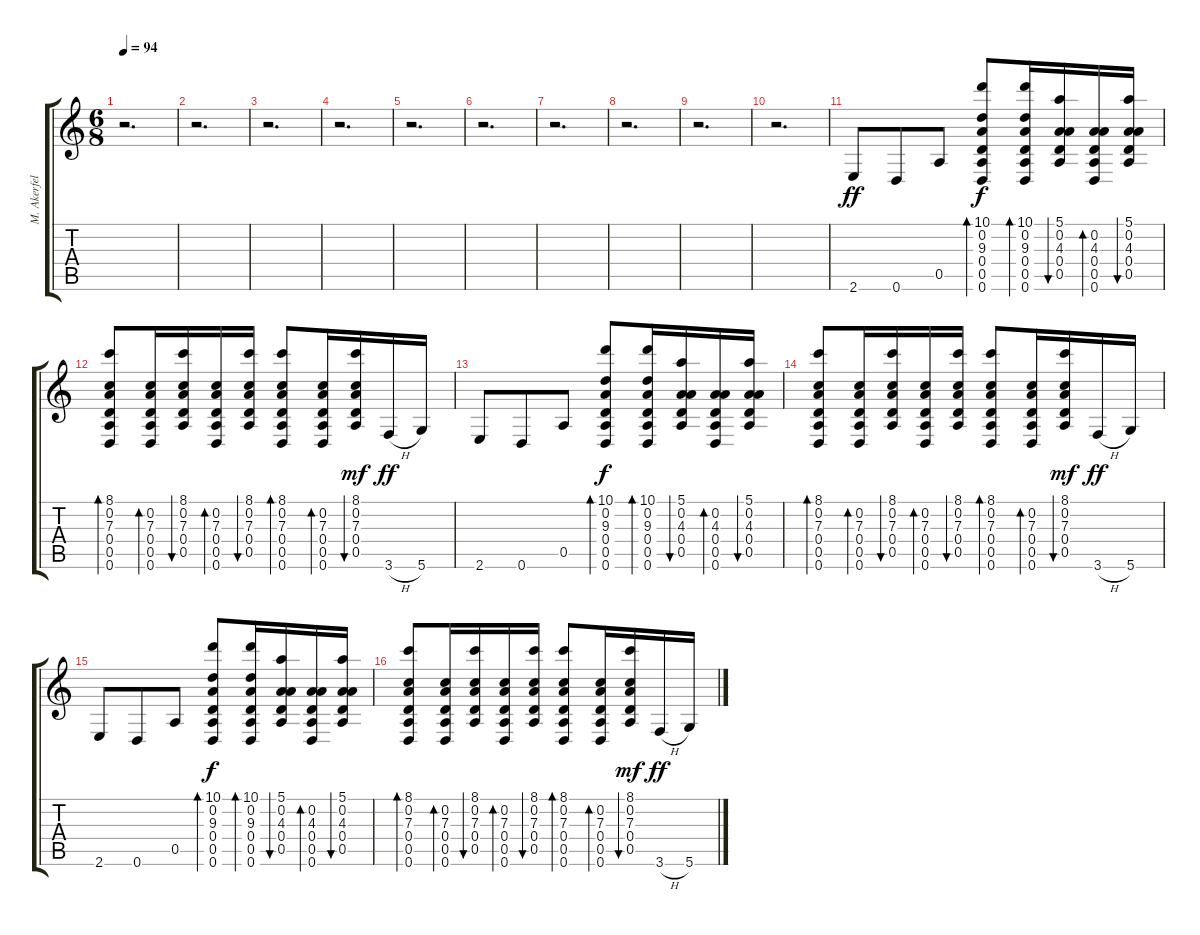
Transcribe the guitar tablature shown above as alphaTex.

\track ("M. Akerfeldt (Acoustic)" "M. Akerfel") {instrument acousticguitarsteel}
\staff {score tabs}
\tuning (E4 A3 F3 D3 A2 D2) {hide}
\ts (6 8)
\tempo 94
\clef g2
\ks c
r.2{d dy f} |
r.2{d} |
r.2{d} |
r.2{d} |
r.2{d} |
r.2{d} |
r.2{d} |
r.2{d} |
r.2{d} |
r.2{d} |
2.6.8{dy ff} 0.6.8 0.5.8 (10.1 0.2 9.3 0.4 0.5 0.6).8{bd 30 dy f} (10.1 0.2 9.3 0.4 0.5 0.6).16{bd 30} (5.1 0.2 4.3 0.4 0.5).16{bu 30} (0.2 4.3 0.4 0.5 0.6).16{bd 30} (5.1 0.2 4.3 0.4 0.5).16{bu 30} |
(8.1 0.2 7.3 0.4 0.5 0.6).8{bd 30} (0.2 7.3 0.4 0.5 0.6).16{bd 30} (8.1 0.2 7.3 0.4 0.5).16{bu 30} (0.2 7.3 0.4 0.5 0.6).16{bd 30} (8.1 0.2 7.3 0.4 0.5).16{bu 30} (8.1 0.2 7.3 0.4 0.5 0.6).8{bd 30} (0.2 7.3 0.4 0.5 0.6).16{bd 30} (8.1 0.2 7.3 0.4 0.5).16{bu 30 dy mf} 3.6{h}.16{dy ff} 5.6.16 |
2.6.8 0.6.8 0.5.8 (10.1 0.2 9.3 0.4 0.5 0.6).8{bd 30 dy f} (10.1 0.2 9.3 0.4 0.5 0.6).16{bd 30} (5.1 0.2 4.3 0.4 0.5).16{bu 30} (0.2 4.3 0.4 0.5 0.6).16{bd 30} (5.1 0.2 4.3 0.4 0.5).16{bu 30} |
(8.1 0.2 7.3 0.4 0.5 0.6).8{bd 30} (0.2 7.3 0.4 0.5 0.6).16{bd 30} (8.1 0.2 7.3 0.4 0.5).16{bu 30} (0.2 7.3 0.4 0.5 0.6).16{bd 30} (8.1 0.2 7.3 0.4 0.5).16{bu 30} (8.1 0.2 7.3 0.4 0.5 0.6).8{bd 30} (0.2 7.3 0.4 0.5 0.6).16{bd 30} (8.1 0.2 7.3 0.4 0.5).16{bu 30 dy mf} 3.6{h}.16{dy ff} 5.6.16 |
2.6.8 0.6.8 0.5.8 (10.1 0.2 9.3 0.4 0.5 0.6).8{bd 30 dy f} (10.1 0.2 9.3 0.4 0.5 0.6).16{bd 30} (5.1 0.2 4.3 0.4 0.5).16{bu 30} (0.2 4.3 0.4 0.5 0.6).16{bd 30} (5.1 0.2 4.3 0.4 0.5).16{bu 30} |
(8.1 0.2 7.3 0.4 0.5 0.6).8{bd 30} (0.2 7.3 0.4 0.5 0.6).16{bd 30} (8.1 0.2 7.3 0.4 0.5).16{bu 30} (0.2 7.3 0.4 0.5 0.6).16{bd 30} (8.1 0.2 7.3 0.4 0.5).16{bu 30} (8.1 0.2 7.3 0.4 0.5 0.6).8{bd 30} (0.2 7.3 0.4 0.5 0.6).16{bd 30} (8.1 0.2 7.3 0.4 0.5).16{bu 30 dy mf} 3.6{h}.16{dy ff} 5.6.16
